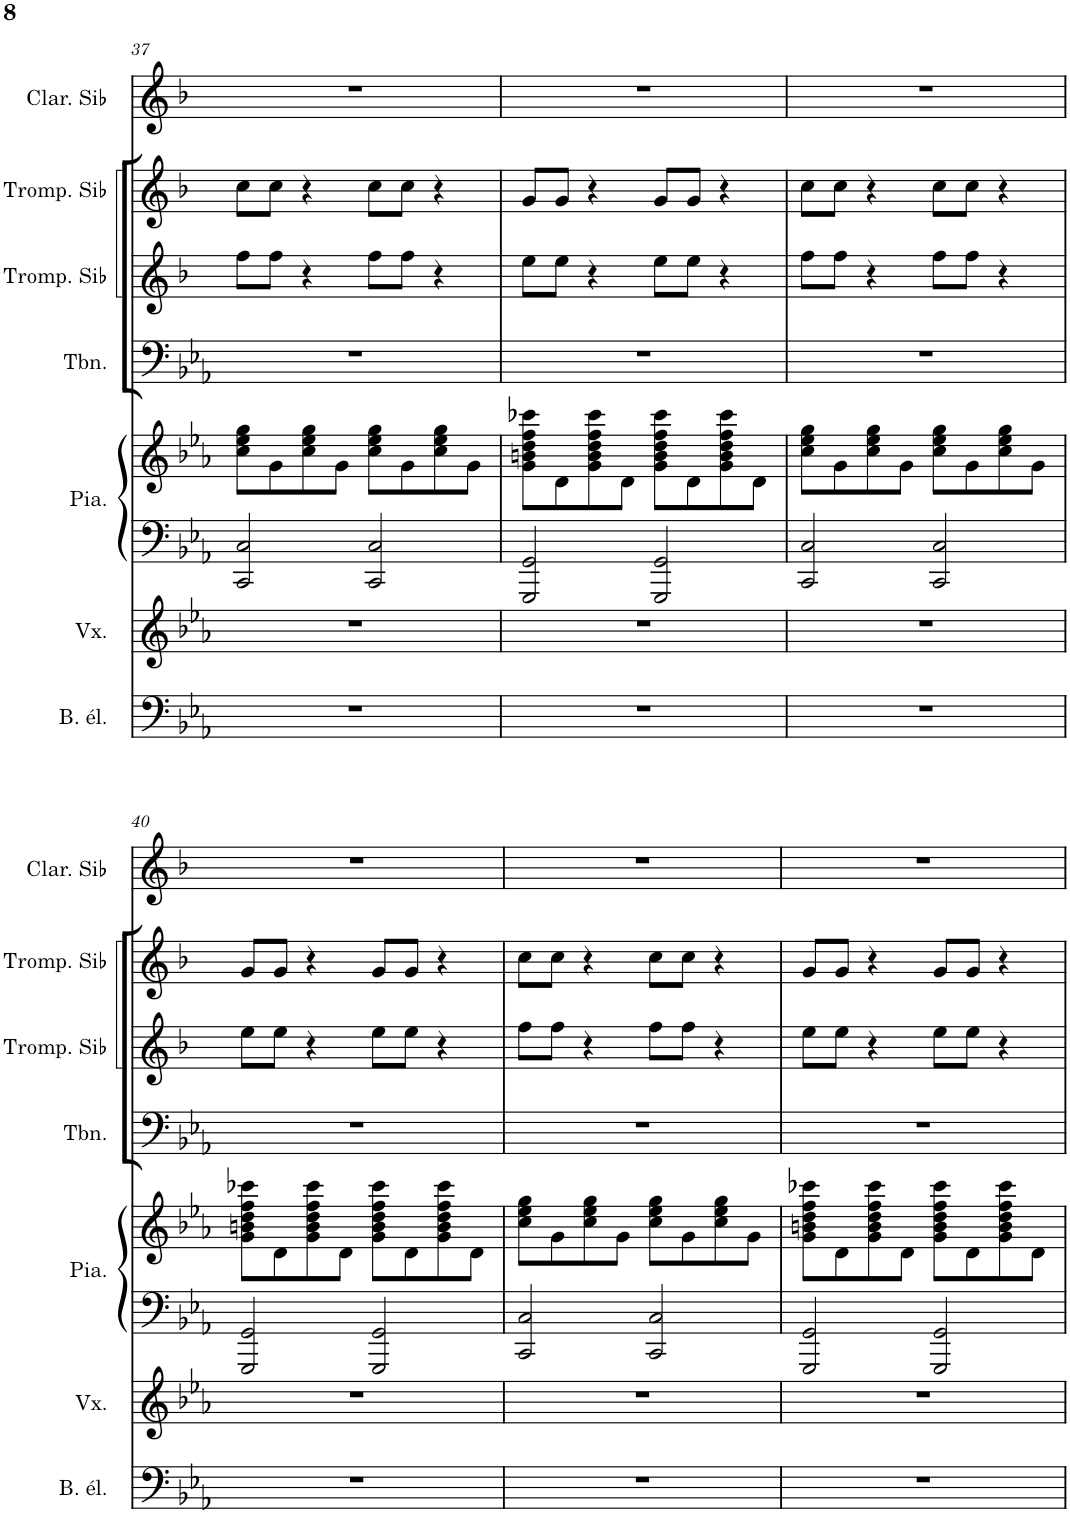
**kern	**kern	**kern	**kern	**kern	**kern	**kern	**kern
*part7	*part6	*part5	*part5	*part4	*part3	*part2	*part1
*staff8	*staff7	*staff6	*staff5	*staff4	*staff3	*staff2	*staff1
*I"Basse électrique	*I"Voix	*I"Piano	*	*I"Trombone	*I"Trompette en Sib	*I"Trompette en Sib	*I"Clarinette en Sib
*I'B. él.	*I'Vx.	*I'Pia.	*	*I'Tbn.	*I'Tromp. Sib	*I'Tromp. Sib	*I'Clar. Sib
!!LO:PB:g=z
*clefF4	*clefG2	*clefF4	*clefG2	*clefF4	*clefG2	*clefG2	*clefG2
*Trd7c12	*	*	*	*	*Trd1c2	*Trd1c2	*Trd1c2
*k[b-e-a-]	*k[b-e-a-]	*k[b-e-a-]	*k[b-e-a-]	*k[b-e-a-]	*k[b-]	*k[b-]	*k[b-]
*M4/4	*M4/4	*M4/4	*M4/4	*M4/4	*M4/4	*M4/4	*M4/4
=37	=37	=37	=37	=37	=37	=37	=37
1r	1r	2CC/ 2C/	8cc\ 8ee-\ 8gg\L	1r	8ff\L	8cc\L	1r
.	.	.	8g\	.	8ff\J	8cc\J	.
.	.	.	8cc\ 8ee-\ 8gg\	.	4r	4r	.
.	.	.	8g\J	.	.	.	.
.	.	2CC/ 2C/	8cc\ 8ee-\ 8gg\L	.	8ff\L	8cc\L	.
.	.	.	8g\	.	8ff\J	8cc\J	.
.	.	.	8cc\ 8ee-\ 8gg\	.	4r	4r	.
.	.	.	8g\J	.	.	.	.
=38	=38	=38	=38	=38	=38	=38	=38
1r	1r	2GGG/ 2GG/	8g\ 8bn\ 8dd\ 8ff\ 8ccc-X\L	1r	8ee\L	8g/L	1r
.	.	.	8d\	.	8ee\J	8g/J	.
.	.	.	8g\ 8b\ 8dd\ 8ff\ 8ccc-\	.	4r	4r	.
.	.	.	8d\J	.	.	.	.
.	.	2GGG/ 2GG/	8g\ 8b\ 8dd\ 8ff\ 8ccc-\L	.	8ee\L	8g/L	.
.	.	.	8d\	.	8ee\J	8g/J	.
.	.	.	8g\ 8b\ 8dd\ 8ff\ 8ccc-\	.	4r	4r	.
.	.	.	8d\J	.	.	.	.
=39	=39	=39	=39	=39	=39	=39	=39
1r	1r	2CC/ 2C/	8cc\ 8ee-\ 8gg\L	1r	8ff\L	8cc\L	1r
.	.	.	8g\	.	8ff\J	8cc\J	.
.	.	.	8cc\ 8ee-\ 8gg\	.	4r	4r	.
.	.	.	8g\J	.	.	.	.
.	.	2CC/ 2C/	8cc\ 8ee-\ 8gg\L	.	8ff\L	8cc\L	.
.	.	.	8g\	.	8ff\J	8cc\J	.
.	.	.	8cc\ 8ee-\ 8gg\	.	4r	4r	.
.	.	.	8g\J	.	.	.	.
!!LO:LB:g=z
=40	=40	=40	=40	=40	=40	=40	=40
1r	1r	2GGG/ 2GG/	8g\ 8bn\ 8dd\ 8ff\ 8ccc-X\L	1r	8ee\L	8g/L	1r
.	.	.	8d\	.	8ee\J	8g/J	.
.	.	.	8g\ 8b\ 8dd\ 8ff\ 8ccc-\	.	4r	4r	.
.	.	.	8d\J	.	.	.	.
.	.	2GGG/ 2GG/	8g\ 8b\ 8dd\ 8ff\ 8ccc-\L	.	8ee\L	8g/L	.
.	.	.	8d\	.	8ee\J	8g/J	.
.	.	.	8g\ 8b\ 8dd\ 8ff\ 8ccc-\	.	4r	4r	.
.	.	.	8d\J	.	.	.	.
=41	=41	=41	=41	=41	=41	=41	=41
1r	1r	2CC/ 2C/	8cc\ 8ee-\ 8gg\L	1r	8ff\L	8cc\L	1r
.	.	.	8g\	.	8ff\J	8cc\J	.
.	.	.	8cc\ 8ee-\ 8gg\	.	4r	4r	.
.	.	.	8g\J	.	.	.	.
.	.	2CC/ 2C/	8cc\ 8ee-\ 8gg\L	.	8ff\L	8cc\L	.
.	.	.	8g\	.	8ff\J	8cc\J	.
.	.	.	8cc\ 8ee-\ 8gg\	.	4r	4r	.
.	.	.	8g\J	.	.	.	.
=42	=42	=42	=42	=42	=42	=42	=42
1r	1r	2GGG/ 2GG/	8g\ 8bn\ 8dd\ 8ff\ 8ccc-X\L	1r	8ee\L	8g/L	1r
.	.	.	8d\	.	8ee\J	8g/J	.
.	.	.	8g\ 8b\ 8dd\ 8ff\ 8ccc-\	.	4r	4r	.
.	.	.	8d\J	.	.	.	.
.	.	2GGG/ 2GG/	8g\ 8b\ 8dd\ 8ff\ 8ccc-\L	.	8ee\L	8g/L	.
.	.	.	8d\	.	8ee\J	8g/J	.
.	.	.	8g\ 8b\ 8dd\ 8ff\ 8ccc-\	.	4r	4r	.
.	.	.	8d\J	.	.	.	.
=	=	=	=	=	=	=	=
*-	*-	*-	*-	*-	*-	*-	*-
